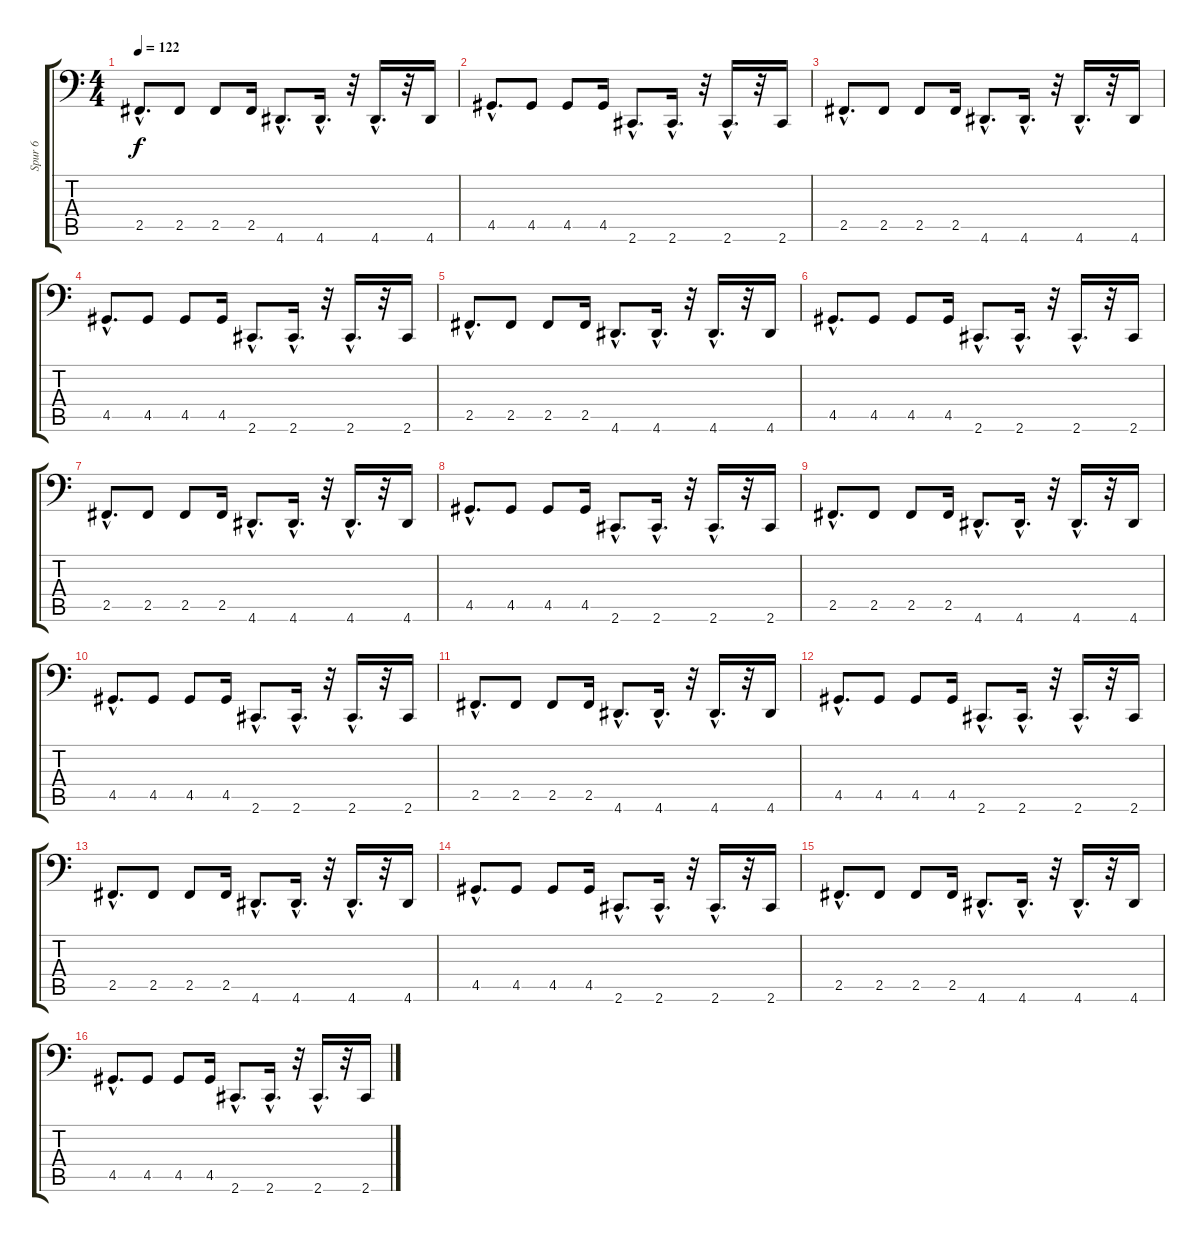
\track ("Spur 6" "Spur 6") {instrument electricbassfinger}
\staff {score tabs}
\tuning (C3 G2 D2 A1 E1 B0) {hide}
\ts (4 4)
\tempo 122
\clef f4
\ks c
2.5{hac}.8{d dy f} 2.5.8 2.5.8 2.5.16 4.6{hac}.8{d} 4.6{hac}.16{d} r.32 4.6{hac}.16{d} r.32 4.6.16 |
4.5{hac}.8{d} 4.5.8 4.5.8 4.5.16 2.6{hac}.8{d} 2.6{hac}.16{d} r.32 2.6{hac}.16{d} r.32 2.6.16 |
2.5{hac}.8{d} 2.5.8 2.5.8 2.5.16 4.6{hac}.8{d} 4.6{hac}.16{d} r.32 4.6{hac}.16{d} r.32 4.6.16 |
4.5{hac}.8{d} 4.5.8 4.5.8 4.5.16 2.6{hac}.8{d} 2.6{hac}.16{d} r.32 2.6{hac}.16{d} r.32 2.6.16 |
2.5{hac}.8{d} 2.5.8 2.5.8 2.5.16 4.6{hac}.8{d} 4.6{hac}.16{d} r.32 4.6{hac}.16{d} r.32 4.6.16 |
4.5{hac}.8{d} 4.5.8 4.5.8 4.5.16 2.6{hac}.8{d} 2.6{hac}.16{d} r.32 2.6{hac}.16{d} r.32 2.6.16 |
2.5{hac}.8{d} 2.5.8 2.5.8 2.5.16 4.6{hac}.8{d} 4.6{hac}.16{d} r.32 4.6{hac}.16{d} r.32 4.6.16 |
4.5{hac}.8{d} 4.5.8 4.5.8 4.5.16 2.6{hac}.8{d} 2.6{hac}.16{d} r.32 2.6{hac}.16{d} r.32 2.6.16 |
2.5{hac}.8{d} 2.5.8 2.5.8 2.5.16 4.6{hac}.8{d} 4.6{hac}.16{d} r.32 4.6{hac}.16{d} r.32 4.6.16 |
4.5{hac}.8{d} 4.5.8 4.5.8 4.5.16 2.6{hac}.8{d} 2.6{hac}.16{d} r.32 2.6{hac}.16{d} r.32 2.6.16 |
2.5{hac}.8{d} 2.5.8 2.5.8 2.5.16 4.6{hac}.8{d} 4.6{hac}.16{d} r.32 4.6{hac}.16{d} r.32 4.6.16 |
4.5{hac}.8{d} 4.5.8 4.5.8 4.5.16 2.6{hac}.8{d} 2.6{hac}.16{d} r.32 2.6{hac}.16{d} r.32 2.6.16 |
2.5{hac}.8{d} 2.5.8 2.5.8 2.5.16 4.6{hac}.8{d} 4.6{hac}.16{d} r.32 4.6{hac}.16{d} r.32 4.6.16 |
4.5{hac}.8{d} 4.5.8 4.5.8 4.5.16 2.6{hac}.8{d} 2.6{hac}.16{d} r.32 2.6{hac}.16{d} r.32 2.6.16 |
2.5{hac}.8{d} 2.5.8 2.5.8 2.5.16 4.6{hac}.8{d} 4.6{hac}.16{d} r.32 4.6{hac}.16{d} r.32 4.6.16 |
4.5{hac}.8{d} 4.5.8 4.5.8 4.5.16 2.6{hac}.8{d} 2.6{hac}.16{d} r.32 2.6{hac}.16{d} r.32 2.6.16
